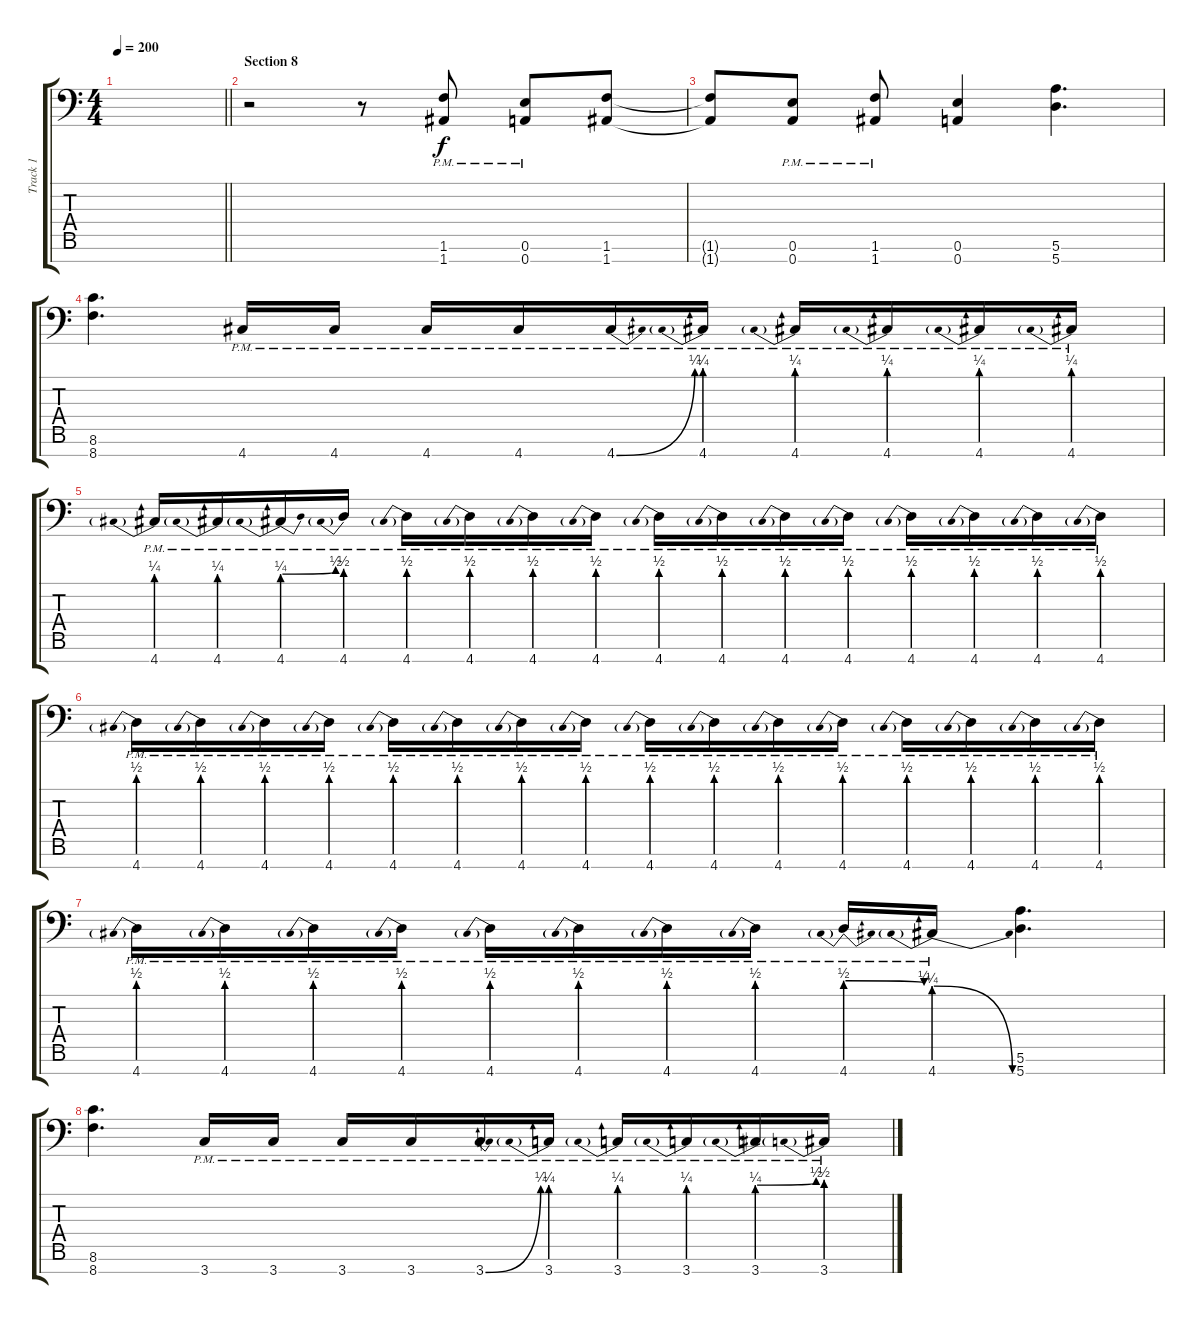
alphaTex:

\track ("Track 1" "Track 1") {instrument overdrivenguitar}
\staff {score tabs}
\tuning (E4 B3 G3 D3 A2 E2 A1) {hide}
\ts (4 4)
\tempo 200
\clef f4
\barLineRight lightlight
\ks c
|
\section ("" "Section 8")
r.2 r.8 (1.6{pm} 1.7{pm}).8 (0.6{pm} 0.7{pm}).8 (1.6 1.7).8 |
(1.6{t} 1.7{t}).8 (0.6{pm} 0.7{pm}).8 (1.6{pm} 1.7{pm}).8 (0.6 0.7).4 (5.6 5.7).4{d} |
(8.6 8.7).4{d} 4.7{pm}.16 4.7{pm}.16 4.7{pm}.16 4.7{pm}.16 4.7{be (bend 0 0 60 1) pm}.16 4.7{be (prebend 0 1 60 1) pm}.16 4.7{be (prebend 0 1 60 1) pm}.16 4.7{be (prebend 0 1 60 1) pm}.16 4.7{be (prebend 0 1 60 1) pm}.16 4.7{be (prebend 0 1 60 1) pm}.16 |
4.7{be (prebend 0 1 60 1) pm}.16 4.7{be (prebend 0 1 60 1) pm}.16 4.7{be (prebendbend 0 1 60 2) pm}.16 4.7{be (prebend 0 2 60 2) pm}.16 4.7{be (prebend 0 2 60 2) pm}.16 4.7{be (prebend 0 2 60 2) pm}.16 4.7{be (prebend 0 2 60 2) pm}.16 4.7{be (prebend 0 2 60 2) pm}.16 4.7{be (prebend 0 2 60 2) pm}.16 4.7{be (prebend 0 2 60 2) pm}.16 4.7{be (prebend 0 2 60 2) pm}.16 4.7{be (prebend 0 2 60 2) pm}.16 4.7{be (prebend 0 2 60 2) pm}.16 4.7{be (prebend 0 2 60 2) pm}.16 4.7{be (prebend 0 2 60 2) pm}.16 4.7{be (prebend 0 2 60 2) pm}.16 |
4.7{be (prebend 0 2 60 2) pm}.16 4.7{be (prebend 0 2 60 2) pm}.16 4.7{be (prebend 0 2 60 2) pm}.16 4.7{be (prebend 0 2 60 2) pm}.16 4.7{be (prebend 0 2 60 2) pm}.16 4.7{be (prebend 0 2 60 2) pm}.16 4.7{be (prebend 0 2 60 2) pm}.16 4.7{be (prebend 0 2 60 2) pm}.16 4.7{be (prebend 0 2 60 2) pm}.16 4.7{be (prebend 0 2 60 2) pm}.16 4.7{be (prebend 0 2 60 2) pm}.16 4.7{be (prebend 0 2 60 2) pm}.16 4.7{be (prebend 0 2 60 2) pm}.16 4.7{be (prebend 0 2 60 2) pm}.16 4.7{be (prebend 0 2 60 2) pm}.16 4.7{be (prebend 0 2 60 2) pm}.16 |
4.7{be (prebend 0 2 60 2) pm}.16 4.7{be (prebend 0 2 60 2) pm}.16 4.7{be (prebend 0 2 60 2) pm}.16 4.7{be (prebend 0 2 60 2) pm}.16 4.7{be (prebend 0 2 60 2) pm}.16 4.7{be (prebend 0 2 60 2) pm}.16 4.7{be (prebend 0 2 60 2) pm}.16 4.7{be (prebend 0 2 60 2) pm}.16 4.7{be (prebendrelease 0 2 60 1) pm}.16 4.7{be (prebendrelease 0 1 60 0) pm}.16 (5.6 5.7).4{d} |
(8.6 8.7).4{d} 3.7{pm}.16 3.7{pm}.16 3.7{pm}.16 3.7{pm}.16 3.7{be (bend 0 0 60 1) pm}.16 3.7{be (prebend 0 1 60 1) pm}.16 3.7{be (prebend 0 1 60 1) pm}.16 3.7{be (prebend 0 1 60 1) pm}.16 3.7{be (prebendbend 0 1 60 2) pm}.16 3.7{be (prebend 0 2 60 2) pm}.16
